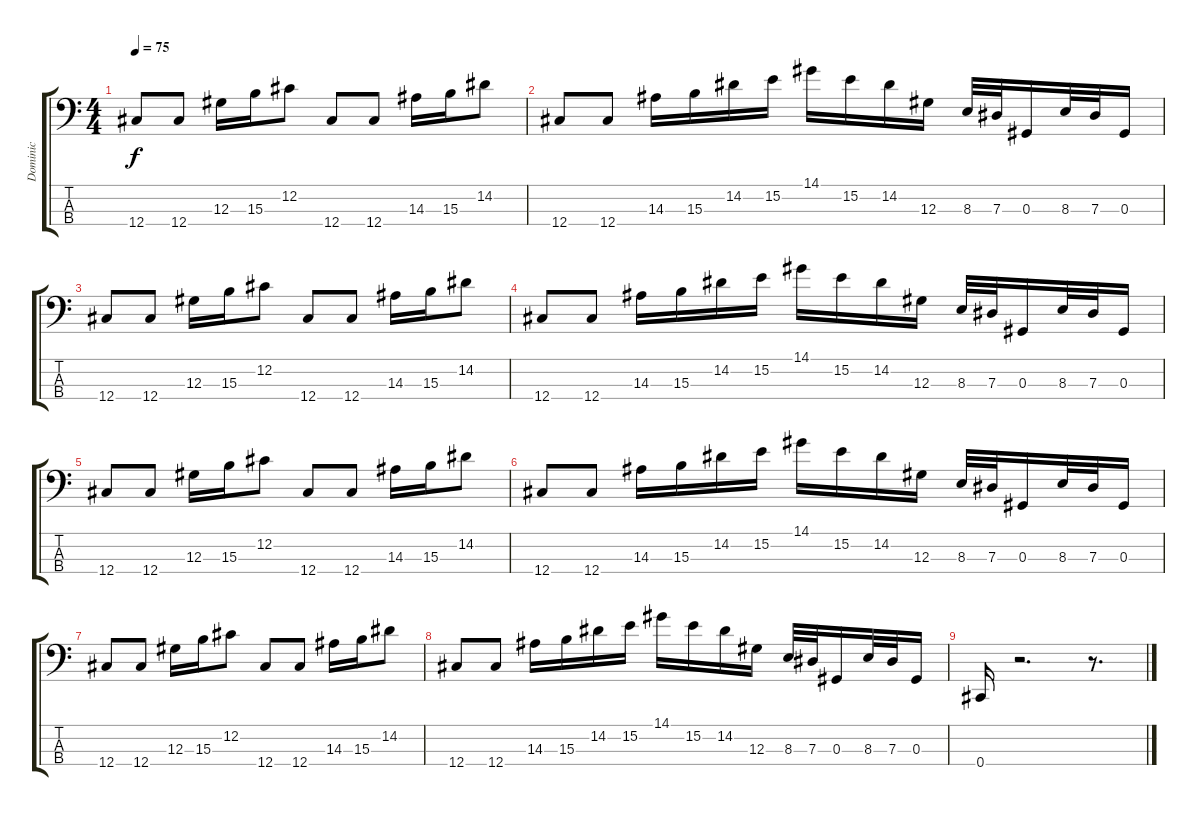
\track ("Dominic" "Dominic") {instrument electricbassfinger}
\staff {score tabs}
\tuning (Gb2 Db2 Ab1 Db1) {hide}
\ts (4 4)
\tempo 75
\clef f4
\ks c
12.4.8{dy f} 12.4.8 12.3.16 15.3.16 12.2.8 12.4.8 12.4.8 14.3.16 15.3.16 14.2.8 |
12.4.8 12.4.8 14.3.16 15.3.16 14.2.16 15.2.16 14.1.16 15.2.16 14.2.16 12.3.16 8.3.32 7.3.32 0.3.16 8.3.32 7.3.32 0.3.16 |
12.4.8 12.4.8 12.3.16 15.3.16 12.2.8 12.4.8 12.4.8 14.3.16 15.3.16 14.2.8 |
12.4.8 12.4.8 14.3.16 15.3.16 14.2.16 15.2.16 14.1.16 15.2.16 14.2.16 12.3.16 8.3.32 7.3.32 0.3.16 8.3.32 7.3.32 0.3.16 |
12.4.8 12.4.8 12.3.16 15.3.16 12.2.8 12.4.8 12.4.8 14.3.16 15.3.16 14.2.8 |
12.4.8 12.4.8 14.3.16 15.3.16 14.2.16 15.2.16 14.1.16 15.2.16 14.2.16 12.3.16 8.3.32 7.3.32 0.3.16 8.3.32 7.3.32 0.3.16 |
12.4.8 12.4.8 12.3.16 15.3.16 12.2.8 12.4.8 12.4.8 14.3.16 15.3.16 14.2.8 |
12.4.8 12.4.8 14.3.16 15.3.16 14.2.16 15.2.16 14.1.16 15.2.16 14.2.16 12.3.16 8.3.32 7.3.32 0.3.16 8.3.32 7.3.32 0.3.16 |
0.4.16 r.2{d} r.8{d}
